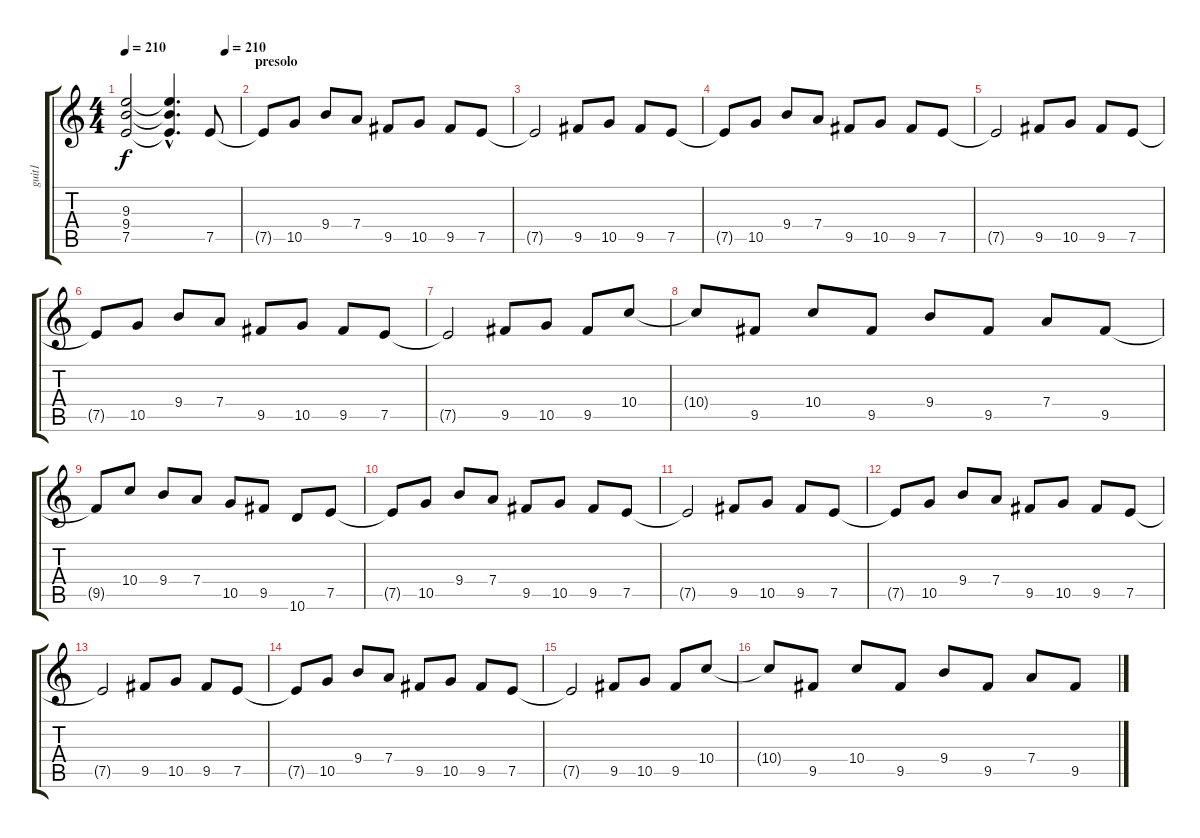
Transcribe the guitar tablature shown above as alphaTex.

\track ("guit1" "guit1") {instrument acousticguitarsteel}
\staff {score tabs}
\tuning (E4 B3 G3 D3 A2 E2) {hide}
\ts (4 4)
\tempo 210
\tempo (210 0.875)
\clef g2
\ks c
(9.3{t} 9.4{t} 7.5{t}).2{dy f} (9.3{hac t} 9.4{hac t} 7.5{hac t}).4{d} 7.5.8{instrument distortionguitar} |
\section ("" "presolo")
7.5{t}.8 10.5.8 9.4.8 7.4.8 9.5.8 10.5.8 9.5.8 7.5.8 |
7.5{t}.2 9.5.8 10.5.8 9.5.8 7.5.8 |
7.5{t}.8 10.5.8 9.4.8 7.4.8 9.5.8 10.5.8 9.5.8 7.5.8 |
7.5{t}.2 9.5.8 10.5.8 9.5.8 7.5.8 |
7.5{t}.8 10.5.8 9.4.8 7.4.8 9.5.8 10.5.8 9.5.8 7.5.8 |
7.5{t}.2 9.5.8 10.5.8 9.5.8 10.4.8 |
10.4{t}.8 9.5.8 10.4.8 9.5.8 9.4.8 9.5.8 7.4.8 9.5.8 |
9.5{t}.8 10.4.8 9.4.8 7.4.8 10.5.8 9.5.8 10.6.8 7.5.8 |
7.5{t}.8 10.5.8 9.4.8 7.4.8 9.5.8 10.5.8 9.5.8 7.5.8 |
7.5{t}.2 9.5.8 10.5.8 9.5.8 7.5.8 |
7.5{t}.8 10.5.8 9.4.8 7.4.8 9.5.8 10.5.8 9.5.8 7.5.8 |
7.5{t}.2 9.5.8 10.5.8 9.5.8 7.5.8 |
7.5{t}.8 10.5.8 9.4.8 7.4.8 9.5.8 10.5.8 9.5.8 7.5.8 |
7.5{t}.2 9.5.8 10.5.8 9.5.8 10.4.8 |
10.4{t}.8 9.5.8 10.4.8 9.5.8 9.4.8 9.5.8 7.4.8 9.5.8
